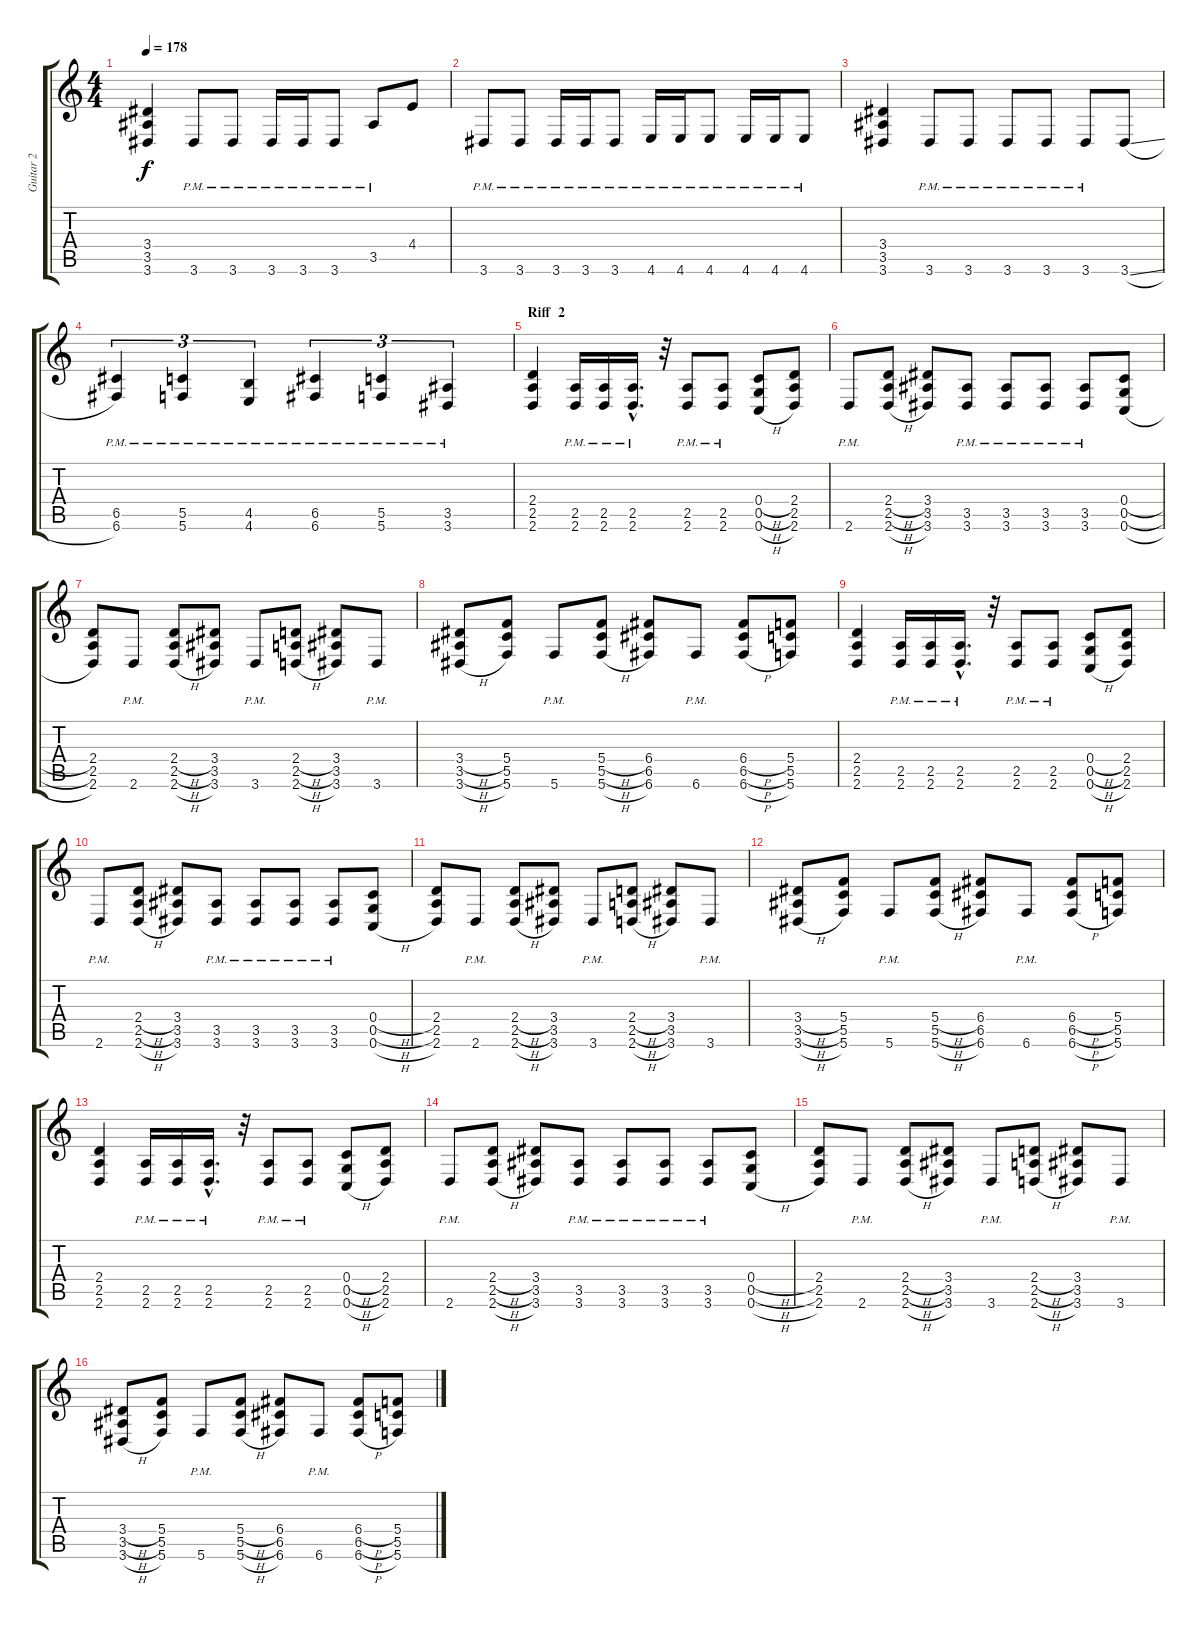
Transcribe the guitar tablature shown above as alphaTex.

\track ("Guitar 2" "Guitar 2") {instrument overdrivenguitar}
\staff {score tabs}
\tuning (D4 A3 F3 C3 G2 C2) {hide}
\ts (4 4)
\tempo 178
\clef g2
\ks c
(3.4 3.5 3.6).4{dy f} 3.6{pm}.8 3.6{pm}.8 3.6{pm}.16 3.6{pm}.16 3.6{pm}.8 3.5{pm}.8 4.4.8 |
3.6{pm}.8 3.6{pm}.8 3.6{pm}.16 3.6{pm}.16 3.6{pm}.8 4.6{pm}.16 4.6{pm}.16 4.6{pm}.8 4.6{pm}.16 4.6{pm}.16 4.6{pm}.8 |
(3.4 3.5 3.6).4 3.6{pm}.8 3.6{pm}.8 3.6{pm}.8 3.6{pm}.8 3.6{pm}.8 3.6{sl}.8 |
(6.5{pm} 6.6{pm}).4{tu (3 2)} (5.5{pm} 5.6{pm}).4{tu (3 2)} (4.5{pm} 4.6{pm}).4{tu (3 2)} (6.5{pm} 6.6{pm}).4{tu (3 2)} (5.5{pm} 5.6{pm}).4{tu (3 2)} (3.5{pm} 3.6{pm}).4{tu (3 2)} |
\section ("" "Riff  2")
(2.4 2.5 2.6).4 (2.5{pm} 2.6{pm}).16 (2.5{pm} 2.6{pm}).16 (2.5{hac pm} 2.6{hac pm}).16{d} r.32 (2.5{pm} 2.6{pm}).8 (2.5{pm} 2.6{pm}).8 (0.4{h} 0.5{h} 0.6{h}).8 (2.4 2.5 2.6).8 |
2.6{pm}.8 (2.4{h} 2.5{h} 2.6{h}).8 (3.4 3.5 3.6).8 (3.5{pm} 3.6{pm}).8 (3.5{pm} 3.6{pm}).8 (3.5{pm} 3.6{pm}).8 (3.5{pm} 3.6{pm}).8 (0.4{h} 0.5{h} 0.6{h}).8 |
(2.4 2.5 2.6).8 2.6{pm}.8 (2.4{h} 2.5{h} 2.6{h}).8 (3.4 3.5 3.6).8 3.6{pm}.8 (2.4{h} 2.5{h} 2.6{h}).8 (3.4 3.5 3.6).8 3.6{pm}.8 |
(3.4{h} 3.5{h} 3.6{h}).8 (5.4 5.5 5.6).8 5.6{pm}.8 (5.4{h} 5.5{h} 5.6{h}).8 (6.4 6.5 6.6).8 6.6{pm}.8 (6.4{h} 6.5{h} 6.6{h}).8 (5.4 5.5 5.6).8 |
(2.4 2.5 2.6).4 (2.5{pm} 2.6{pm}).16 (2.5{pm} 2.6{pm}).16 (2.5{hac pm} 2.6{hac pm}).16{d} r.32 (2.5{pm} 2.6{pm}).8 (2.5{pm} 2.6{pm}).8 (0.4{h} 0.5{h} 0.6{h}).8 (2.4 2.5 2.6).8 |
2.6{pm}.8 (2.4{h} 2.5{h} 2.6{h}).8 (3.4 3.5 3.6).8 (3.5{pm} 3.6{pm}).8 (3.5{pm} 3.6{pm}).8 (3.5{pm} 3.6{pm}).8 (3.5{pm} 3.6{pm}).8 (0.4{h} 0.5{h} 0.6{h}).8 |
(2.4 2.5 2.6).8 2.6{pm}.8 (2.4{h} 2.5{h} 2.6{h}).8 (3.4 3.5 3.6).8 3.6{pm}.8 (2.4{h} 2.5{h} 2.6{h}).8 (3.4 3.5 3.6).8 3.6{pm}.8 |
(3.4{h} 3.5{h} 3.6{h}).8 (5.4 5.5 5.6).8 5.6{pm}.8 (5.4{h} 5.5{h} 5.6{h}).8 (6.4 6.5 6.6).8 6.6{pm}.8 (6.4{h} 6.5{h} 6.6{h}).8 (5.4 5.5 5.6).8 |
(2.4 2.5 2.6).4 (2.5{pm} 2.6{pm}).16 (2.5{pm} 2.6{pm}).16 (2.5{hac pm} 2.6{hac pm}).16{d} r.32 (2.5{pm} 2.6{pm}).8 (2.5{pm} 2.6{pm}).8 (0.4{h} 0.5{h} 0.6{h}).8 (2.4 2.5 2.6).8 |
2.6{pm}.8 (2.4{h} 2.5{h} 2.6{h}).8 (3.4 3.5 3.6).8 (3.5{pm} 3.6{pm}).8 (3.5{pm} 3.6{pm}).8 (3.5{pm} 3.6{pm}).8 (3.5{pm} 3.6{pm}).8 (0.4{h} 0.5{h} 0.6{h}).8 |
(2.4 2.5 2.6).8 2.6{pm}.8 (2.4{h} 2.5{h} 2.6{h}).8 (3.4 3.5 3.6).8 3.6{pm}.8 (2.4{h} 2.5{h} 2.6{h}).8 (3.4 3.5 3.6).8 3.6{pm}.8 |
(3.4{h} 3.5{h} 3.6{h}).8 (5.4 5.5 5.6).8 5.6{pm}.8 (5.4{h} 5.5{h} 5.6{h}).8 (6.4 6.5 6.6).8 6.6{pm}.8 (6.4{h} 6.5{h} 6.6{h}).8 (5.4 5.5 5.6).8
